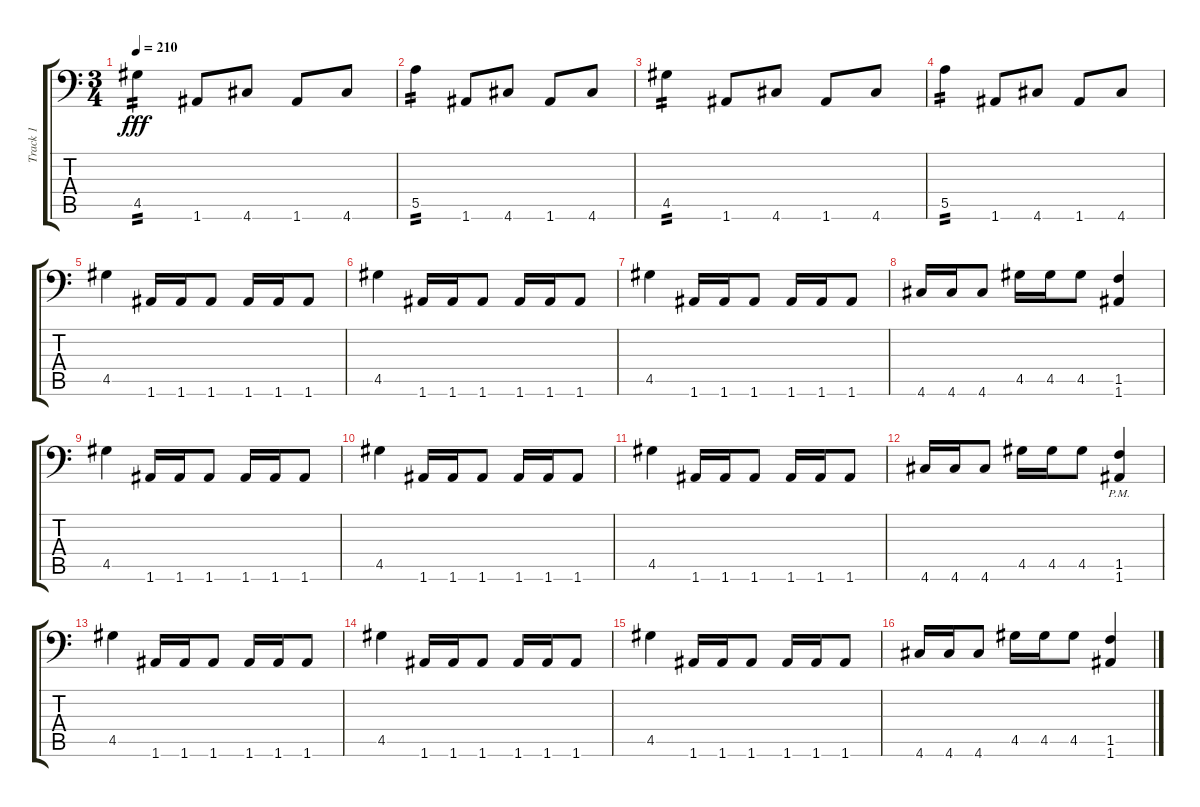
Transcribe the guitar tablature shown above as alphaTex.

\track ("Track 1" "Track 1") {instrument distortionguitar}
\staff {score tabs}
\tuning (B3 Gb3 D3 A2 E2 A1) {hide}
\ts (3 4)
\tempo 210
\clef f4
\ks c
4.5.4{tp 2 dy fff} 1.6.8 4.6.8 1.6.8 4.6.8 |
5.5.4{tp 2} 1.6.8 4.6.8 1.6.8 4.6.8 |
4.5.4{tp 2} 1.6.8 4.6.8 1.6.8 4.6.8 |
5.5.4{tp 2} 1.6.8 4.6.8 1.6.8 4.6.8 |
4.5.4 1.6.16 1.6.16 1.6.8 1.6.16 1.6.16 1.6.8 |
4.5.4 1.6.16 1.6.16 1.6.8 1.6.16 1.6.16 1.6.8 |
4.5.4 1.6.16 1.6.16 1.6.8 1.6.16 1.6.16 1.6.8 |
4.6.16 4.6.16 4.6.8 4.5.16 4.5.16 4.5.8 (1.5 1.6).4 |
4.5.4 1.6.16 1.6.16 1.6.8 1.6.16 1.6.16 1.6.8 |
4.5.4 1.6.16 1.6.16 1.6.8 1.6.16 1.6.16 1.6.8 |
4.5.4 1.6.16 1.6.16 1.6.8 1.6.16 1.6.16 1.6.8 |
4.6.16 4.6.16 4.6.8 4.5.16 4.5.16 4.5.8 (1.5{pm} 1.6{pm}).4 |
4.5.4 1.6.16 1.6.16 1.6.8 1.6.16 1.6.16 1.6.8 |
4.5.4 1.6.16 1.6.16 1.6.8 1.6.16 1.6.16 1.6.8 |
4.5.4 1.6.16 1.6.16 1.6.8 1.6.16 1.6.16 1.6.8 |
4.6.16 4.6.16 4.6.8 4.5.16 4.5.16 4.5.8 (1.5 1.6).4
